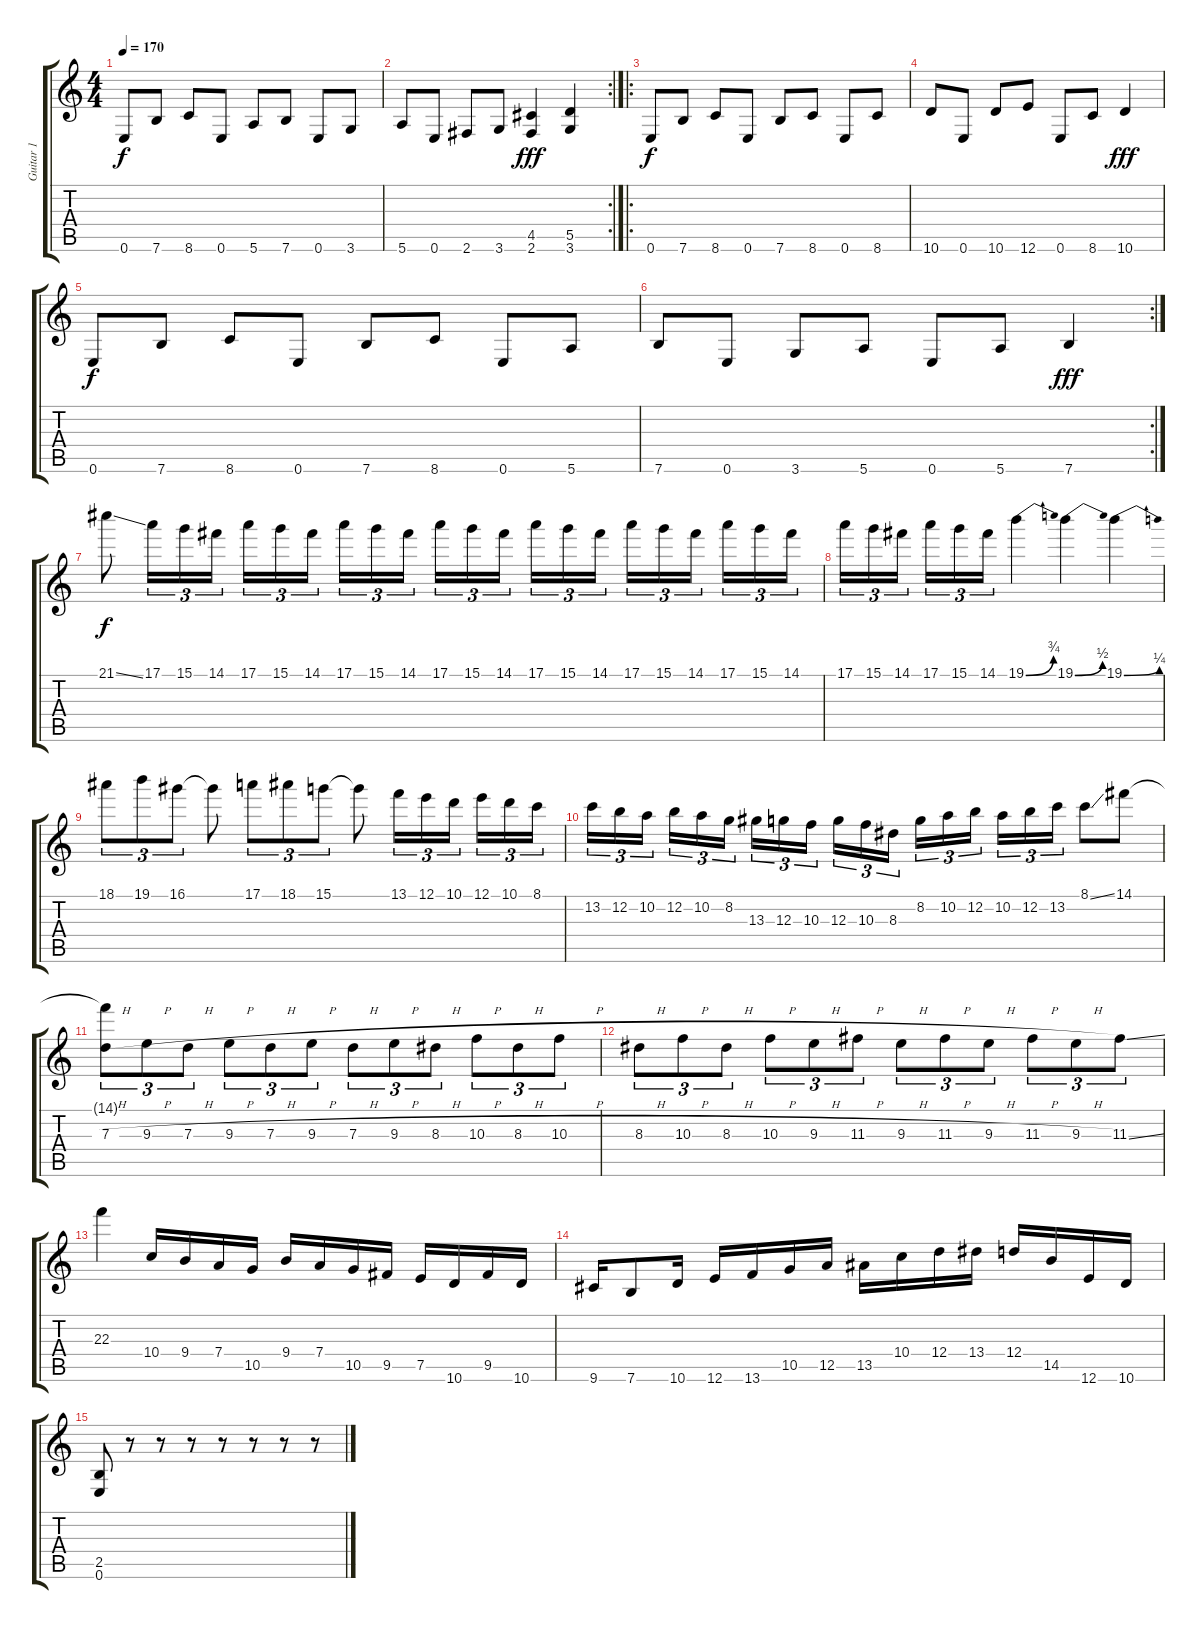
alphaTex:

\track ("Guitar 1" "Guitar 1") {instrument distortionguitar}
\staff {score tabs}
\tuning (E4 B3 G3 D3 A2 E2) {hide}
\ts (4 4)
\tempo 170
\clef g2
\ks c
0.6.8{dy f} 7.6.8 8.6.8 0.6.8 5.6.8 7.6.8 0.6.8 3.6.8 |
\rc 2
5.6.8 0.6.8 2.6.8 3.6.8 (4.5 2.6).4{dy fff} (5.5 3.6).4 |
\ro
0.6.8{dy f} 7.6.8 8.6.8 0.6.8 7.6.8 8.6.8 0.6.8 8.6.8 |
10.6.8 0.6.8 10.6.8 12.6.8 0.6.8 8.6.8 10.6.4{dy fff} |
0.6.8{dy f} 7.6.8 8.6.8 0.6.8 7.6.8 8.6.8 0.6.8 5.6.8 |
\rc 2
7.6.8 0.6.8 3.6.8 5.6.8 0.6.8 5.6.8 7.6.4{dy fff} |
21.1{ss}.8{dy f volume 13 balance 8} 17.1.16{tu (3 2)} 15.1.16{tu (3 2)} 14.1.16{tu (3 2)} 17.1.16{tu (3 2)} 15.1.16{tu (3 2)} 14.1.16{tu (3 2)} 17.1.16{tu (3 2)} 15.1.16{tu (3 2)} 14.1.16{tu (3 2)} 17.1.16{tu (3 2)} 15.1.16{tu (3 2)} 14.1.16{tu (3 2)} 17.1.16{tu (3 2)} 15.1.16{tu (3 2)} 14.1.16{tu (3 2)} 17.1.16{tu (3 2)} 15.1.16{tu (3 2)} 14.1.16{tu (3 2)} 17.1.16{tu (3 2)} 15.1.16{tu (3 2)} 14.1.16{tu (3 2)} |
17.1.16{tu (3 2)} 15.1.16{tu (3 2)} 14.1.16{tu (3 2)} 17.1.16{tu (3 2)} 15.1.16{tu (3 2)} 14.1.16{tu (3 2)} 19.1{be (bend 0 0 60 3)}.4 19.1{be (bend 0 0 60 2)}.4 19.1{be (bend 0 0 60 1)}.4 |
18.1.8{tu (3 2)} 19.1.8{tu (3 2)} 16.1.8{tu (3 2)} 16.1{t}.8 17.1.8{tu (3 2)} 18.1.8{tu (3 2)} 15.1.8{tu (3 2)} 15.1{t}.8 13.1.16{tu (3 2)} 12.1.16{tu (3 2)} 10.1.16{tu (3 2)} 12.1.16{tu (3 2)} 10.1.16{tu (3 2)} 8.1.16{tu (3 2)} |
13.2.16{tu (3 2)} 12.2.16{tu (3 2)} 10.2.16{tu (3 2)} 12.2.16{tu (3 2)} 10.2.16{tu (3 2)} 8.2.16{tu (3 2)} 13.3.16{tu (3 2)} 12.3.16{tu (3 2)} 10.3.16{tu (3 2)} 12.3.16{tu (3 2)} 10.3.16{tu (3 2)} 8.3.16{tu (3 2)} 8.2.16{tu (3 2)} 10.2.16{tu (3 2)} 12.2.16{tu (3 2)} 10.2.16{tu (3 2)} 12.2.16{tu (3 2)} 13.2.16{tu (3 2)} 8.1{ss}.8 14.1.8 |
(14.1{t} 7.3{h}).8{tu (3 2)} 9.3{h}.8{tu (3 2)} 7.3{h}.8{tu (3 2)} 9.3{h}.8{tu (3 2)} 7.3{h}.8{tu (3 2)} 9.3{h}.8{tu (3 2)} 7.3{h}.8{tu (3 2)} 9.3{h}.8{tu (3 2)} 8.3{h}.8{tu (3 2)} 10.3{h}.8{tu (3 2)} 8.3{h}.8{tu (3 2)} 10.3{h}.8{tu (3 2)} |
8.3{h}.8{tu (3 2)} 10.3{h}.8{tu (3 2)} 8.3{h}.8{tu (3 2)} 10.3{h}.8{tu (3 2)} 9.3{h}.8{tu (3 2)} 11.3{h}.8{tu (3 2)} 9.3{h}.8{tu (3 2)} 11.3{h}.8{tu (3 2)} 9.3{h}.8{tu (3 2)} 11.3{h}.8{tu (3 2)} 9.3{h}.8{tu (3 2)} 11.3{ss}.8{tu (3 2)} |
22.3.4 10.4.16 9.4.16 7.4.16 10.5.16 9.4.16 7.4.16 10.5.16 9.5.16 7.5.16 10.6.16 9.5.16 10.6.16 |
9.6.16 7.6.8 10.6.16 12.6.16 13.6.16 10.5.16 12.5.16 13.5.16 10.4.16 12.4.16 13.4.16 12.4.16 14.5.16 12.6.16 10.6.16 |
(2.5 0.6).8 r.8 r.8 r.8 r.8 r.8 r.8 r.8
